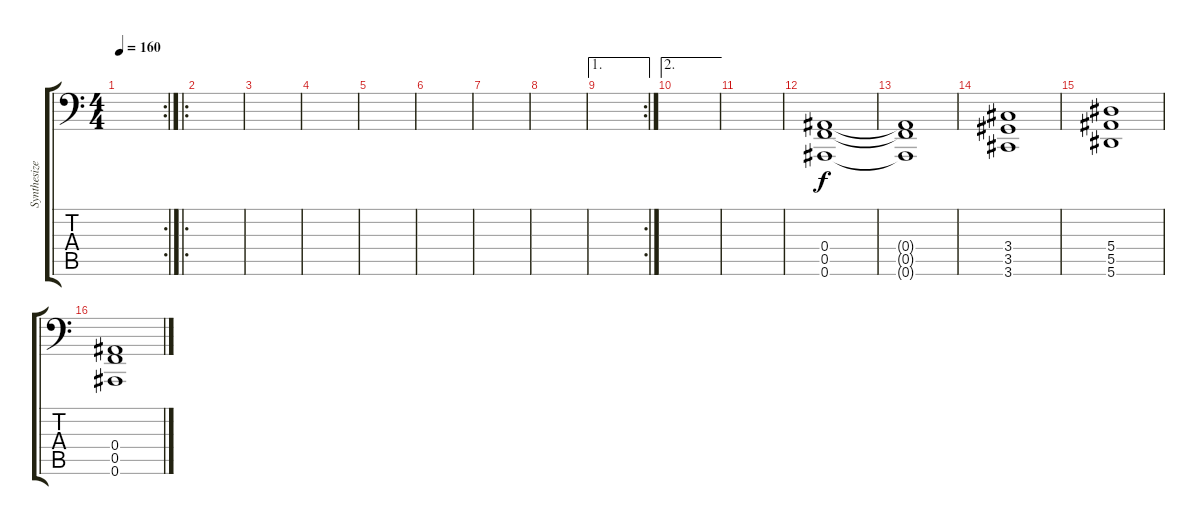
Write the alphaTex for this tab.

\track ("Synthesizer" "Synthesize") {instrument pad1newage}
\staff {score tabs}
\tuning (C4 G3 Eb3 Bb2 F2 Bb1) {hide}
\rc 2
\ts (4 4)
\tempo 160
\clef f4
\ks c
|
\ro
|
|
|
|
|
|
|
\ae 1
\rc 2
|
\ae 2
|
|
(0.4 0.5 0.6).1{instrument pad2warm} |
(0.4{t} 0.5{t} 0.6{t}).1 |
(3.4 3.5 3.6).1 |
(5.4 5.5 5.6).1 |
(0.4 0.5 0.6).1
